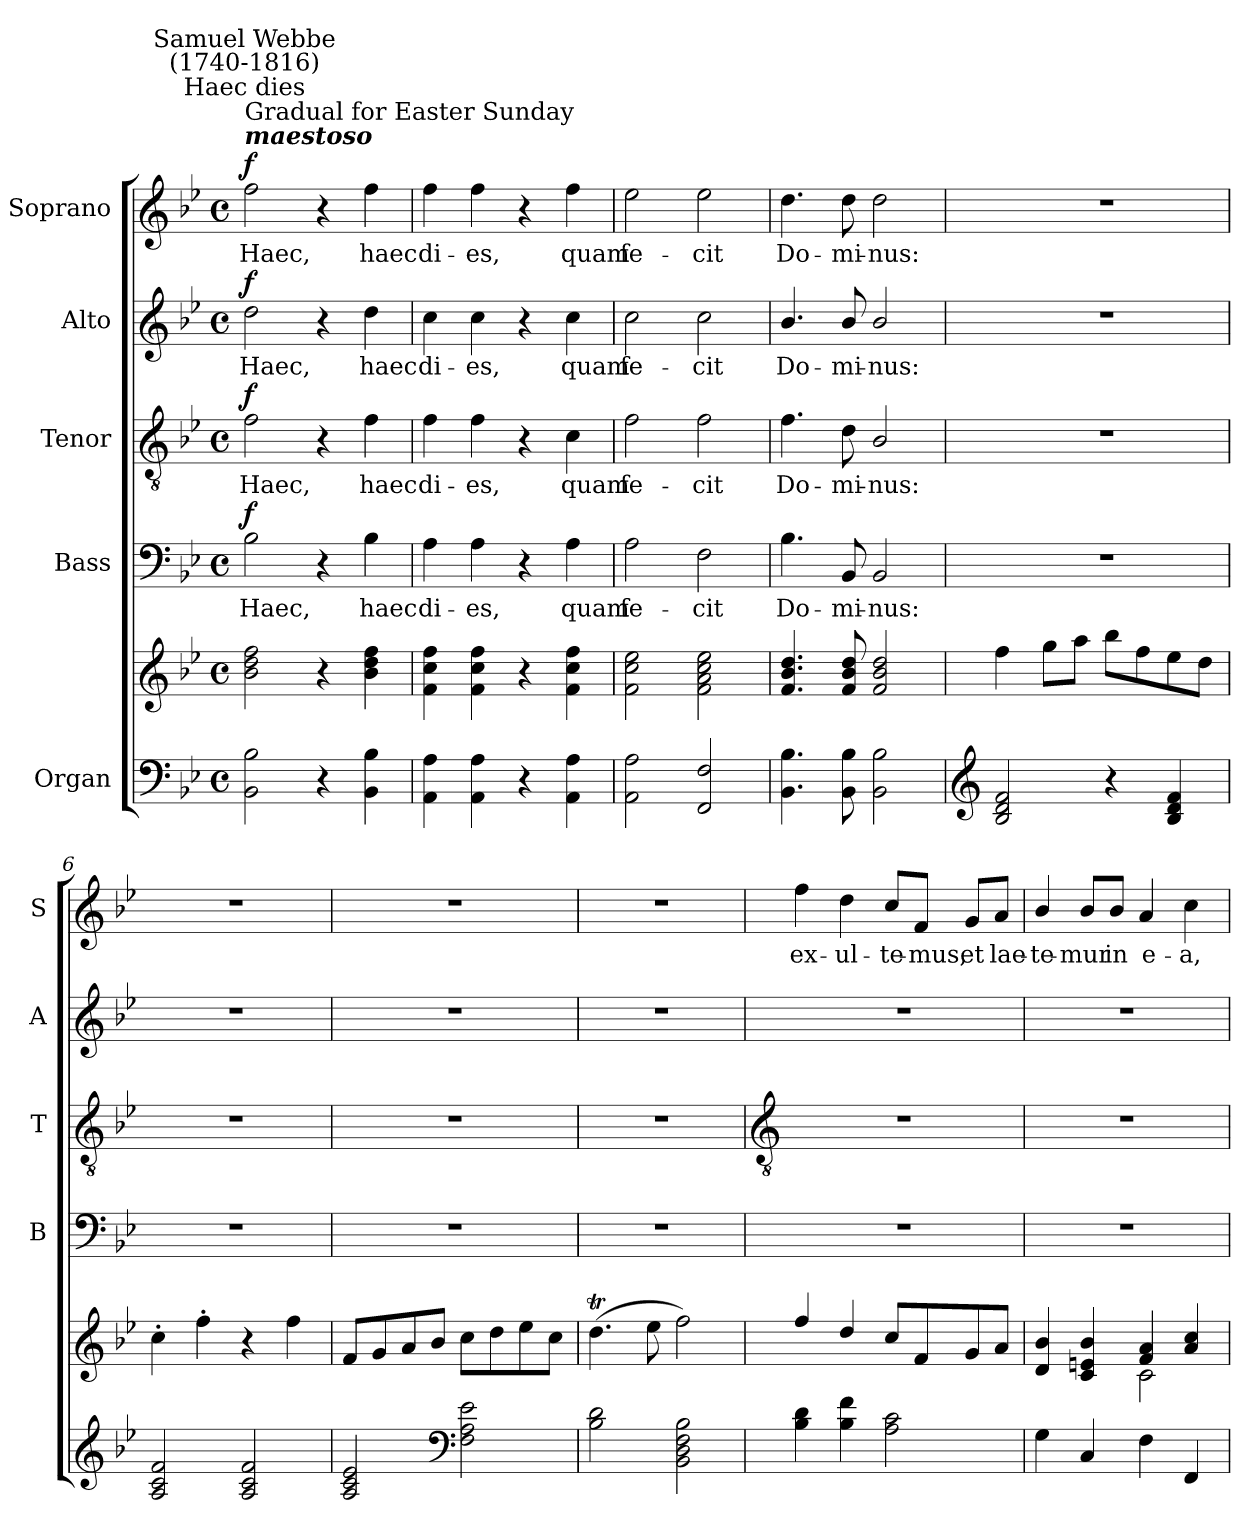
**kern	**kern	**kern	**text	**dynam	**kern	**text	**dynam	**kern	**text	**dynam	**kern	**text	**dynam
*part5	*part5	*part4	*part4	*part4	*part3	*part3	*part3	*part2	*part2	*part2	*part1	*part1	*part1
*staff6	*staff5	*staff4	*staff4	*staff4	*staff3	*staff3	*staff3	*staff2	*staff2	*staff2	*staff1	*staff1	*staff1
*I"Organ	*	*I"Bass	*	*	*I"Tenor	*	*	*I"Alto	*	*	*I"Soprano	*	*
*	*	*I'B	*	*	*I'T	*	*	*I'A	*	*	*I'S	*	*
*clefF4	*clefG2	*clefF4	*	*	*clefGv2	*	*	*clefG2	*	*	*clefG2	*	*
*k[b-e-]	*k[b-e-]	*k[b-e-]	*	*	*k[b-e-]	*	*	*k[b-e-]	*	*	*k[b-e-]	*	*
*B-:	*B-:	*B-:	*	*	*B-:	*	*	*B-:	*	*	*B-:	*	*
*M4/4	*M4/4	*M4/4	*	*	*M4/4	*	*	*M4/4	*	*	*M4/4	*	*
*met(c)	*met(c)	*met(c)	*	*	*met(c)	*	*	*met(c)	*	*	*met(c)	*	*
=1	=1	=1	=1	=1	=1	=1	=1	=1	=1	=1	=1	=1	=1
!	!	!	!	!	!	!	!	!	!	!	!LO:TX:a:Bi:t=maestoso	!	!
!	!	!	!	!	!	!	!	!	!	!	!LO:TX:a:t=Gradual for Easter Sunday	!	!
!	!	!	!	!	!	!	!	!	!	!	!LO:TX:a:cj:t=Haec dies	!	!
!	!	!	!	!	!	!	!	!	!	!	!LO:TX:a:cj:t=Samuel Webbe\n(1740-1816)	!	!
!	!	!	!LO:LY:b	!LO:DY:b	!	!LO:LY:b	!LO:DY:b	!	!LO:LY:b	!LO:DY:b	!	!LO:LY:b	!LO:DY:b
2BB- 2B-	2b- 2dd 2ff	2B-	Haec,	f	2f	Haec,	f	2dd	Haec,	f	2ff	Haec,	f
4r	4r	4r	.	.	4r	.	.	4r	.	.	4r	.	.
!	!	!	!LO:LY:b	!	!	!LO:LY:b	!	!	!LO:LY:b	!	!	!LO:LY:b	!
4BB- 4B-	4b- 4dd 4ff	4B-	haec	.	4f	haec	.	4dd	haec	.	4ff	haec	.
=2	=2	=2	=2	=2	=2	=2	=2	=2	=2	=2	=2	=2	=2
!	!	!	!LO:LY:b	!	!	!LO:LY:b	!	!	!LO:LY:b	!	!	!LO:LY:b	!
4AA 4A	4f 4cc 4ff	4A	di-	.	4f	di-	.	4cc	di-	.	4ff	di-	.
!	!	!	!LO:LY:b	!	!	!LO:LY:b	!	!	!LO:LY:b	!	!	!LO:LY:b	!
4AA 4A	4f 4cc 4ff	4A	-es,	.	4f	-es,	.	4cc	-es,	.	4ff	-es,	.
4r	4r	4r	.	.	4r	.	.	4r	.	.	4r	.	.
!	!	!	!LO:LY:b	!	!	!LO:LY:b	!	!	!LO:LY:b	!	!	!LO:LY:b	!
4AA 4A	4f 4cc 4ff	4A	quam	.	4c	quam	.	4cc	quam	.	4ff	quam	.
=3	=3	=3	=3	=3	=3	=3	=3	=3	=3	=3	=3	=3	=3
!	!	!	!LO:LY:b	!	!	!LO:LY:b	!	!	!LO:LY:b	!	!	!LO:LY:b	!
2AA 2A	2f 2cc 2ee-	2A	fe-	.	2f	fe-	.	2cc	fe-	.	2ee-	fe-	.
!	!	!	!LO:LY:b	!	!	!LO:LY:b	!	!	!LO:LY:b	!	!	!LO:LY:b	!
2FF 2F	2f 2a 2cc 2ee-	2F	-cit	.	2f	-cit	.	2cc	-cit	.	2ee-	-cit	.
=4	=4	=4	=4	=4	=4	=4	=4	=4	=4	=4	=4	=4	=4
!	!	!	!LO:LY:b	!	!	!LO:LY:b	!	!	!LO:LY:b	!	!	!LO:LY:b	!
4.BB- 4.B-	4.f 4.b- 4.dd	4.B-	Do-	.	4.f	Do-	.	4.b-/	Do-	.	4.dd	Do-	.
!	!	!	!LO:LY:b	!	!	!LO:LY:b	!	!	!LO:LY:b	!	!	!LO:LY:b	!
8BB- 8B-	8f 8b- 8dd	8BB-	-mi-	.	8d	-mi-	.	8b-/	-mi-	.	8dd	-mi-	.
!	!	!	!LO:LY:b	!	!	!LO:LY:b	!	!	!LO:LY:b	!	!	!LO:LY:b	!
2BB- 2B-	2f 2b- 2dd	2BB-	-nus:	.	2B-/	-nus:	.	2b-/	-nus:	.	2dd	-nus:	.
=5	=5	=5	=5	=5	=5	=5	=5	=5	=5	=5	=5	=5	=5
*clefG2	*	*	*	*	*	*	*	*	*	*	*	*	*
2B- 2d 2f	4ff	1r	.	.	1r	.	.	1r	.	.	1r	.	.
.	8ggL	.	.	.	.	.	.	.	.	.	.	.	.
.	8aaJ	.	.	.	.	.	.	.	.	.	.	.	.
4r	8bb-L	.	.	.	.	.	.	.	.	.	.	.	.
.	8ff	.	.	.	.	.	.	.	.	.	.	.	.
4B- 4d 4f	8ee-	.	.	.	.	.	.	.	.	.	.	.	.
.	8ddJ	.	.	.	.	.	.	.	.	.	.	.	.
=6	=6	=6	=6	=6	=6	=6	=6	=6	=6	=6	=6	=6	=6
2A 2c 2f	4cc'	1r	.	.	1r	.	.	1r	.	.	1r	.	.
.	4ff'	.	.	.	.	.	.	.	.	.	.	.	.
2A 2c 2f	4r	.	.	.	.	.	.	.	.	.	.	.	.
.	4ff	.	.	.	.	.	.	.	.	.	.	.	.
=7	=7	=7	=7	=7	=7	=7	=7	=7	=7	=7	=7	=7	=7
2A 2c 2e-	8fL	1r	.	.	1r	.	.	1r	.	.	1r	.	.
.	8g	.	.	.	.	.	.	.	.	.	.	.	.
.	8a	.	.	.	.	.	.	.	.	.	.	.	.
.	8b-J	.	.	.	.	.	.	.	.	.	.	.	.
*clefF4	*	*	*	*	*	*	*	*	*	*	*	*	*
2F 2A 2e-	8ccL	.	.	.	.	.	.	.	.	.	.	.	.
.	8dd	.	.	.	.	.	.	.	.	.	.	.	.
.	8ee-	.	.	.	.	.	.	.	.	.	.	.	.
.	8ccJ	.	.	.	.	.	.	.	.	.	.	.	.
=8	=8	=8	=8	=8	=8	=8	=8	=8	=8	=8	=8	=8	=8
2B- 2d	(>4.ddt	1r	.	.	1r	.	.	1r	.	.	1r	.	.
.	8ee-	.	.	.	.	.	.	.	.	.	.	.	.
2BB- 2D 2F 2B-	2ff)	.	.	.	.	.	.	.	.	.	.	.	.
!!LO:LB:g=z
=9	=9	=9	=9	=9	=9	=9	=9	=9	=9	=9	=9	=9	=9
*	*	*	*	*	*clefGv2	*	*	*	*	*	*	*	*
*	*^	*	*	*	*	*	*	*	*	*	*	*	*
!	!	!	!	!	!	!	!	!	!	!	!	!	!LO:LY:b	!
4B- 4d	4ff	1ryy	1r	.	.	1r	.	.	1r	.	.	4ff	ex-	.
!	!	!	!	!	!	!	!	!	!	!	!	!	!LO:LY:b	!
4B- 4f	4dd	.	.	.	.	.	.	.	.	.	.	4dd	-ul-	.
!	!	!	!	!	!	!	!	!	!	!	!	!	!LO:LY:b	!
2A 2c	8ccL	.	.	.	.	.	.	.	.	.	.	8cc/L	-te-	.
!	!	!	!	!	!	!	!	!	!	!	!	!	!LO:LY:b	!
.	8f	.	.	.	.	.	.	.	.	.	.	8f/J	-mus,	.
!	!	!	!	!	!	!	!	!	!	!	!	!	!LO:LY:b	!
.	8g	.	.	.	.	.	.	.	.	.	.	8g/L	et	.
!	!	!	!	!	!	!	!	!	!	!	!	!	!LO:LY:b	!
.	8aJ	.	.	.	.	.	.	.	.	.	.	8a/J	lae-	.
=10	=10	=10	=10	=10	=10	=10	=10	=10	=10	=10	=10	=10	=10	=10
!	!	!	!	!	!	!	!	!	!	!	!	!	!LO:LY:b	!
4G	4d 4b-	2ryy	1r	.	.	1r	.	.	1r	.	.	4b-/	-te-	.
!	!	!	!	!	!	!	!	!	!	!	!	!	!LO:LY:b	!
4C	4c 4en 4b-	.	.	.	.	.	.	.	.	.	.	8b-/L	-mur	.
!	!	!	!	!	!	!	!	!	!	!	!	!	!LO:LY:b	!
.	.	.	.	.	.	.	.	.	.	.	.	8b-/J	in	.
!	!	!	!	!	!	!	!	!	!	!	!	!	!LO:LY:b	!
4F	4f 4a	2c\	.	.	.	.	.	.	.	.	.	4a	e-	.
!	!	!	!	!	!	!	!	!	!	!	!	!	!LO:LY:b	!
4FF	4a 4cc	.	.	.	.	.	.	.	.	.	.	4cc	-a,	.
*	*v	*v	*	*	*	*	*	*	*	*	*	*	*	*
=	=	=	=	=	=	=	=	=	=	=	=	=	=
*-	*-	*-	*-	*-	*-	*-	*-	*-	*-	*-	*-	*-	*-
